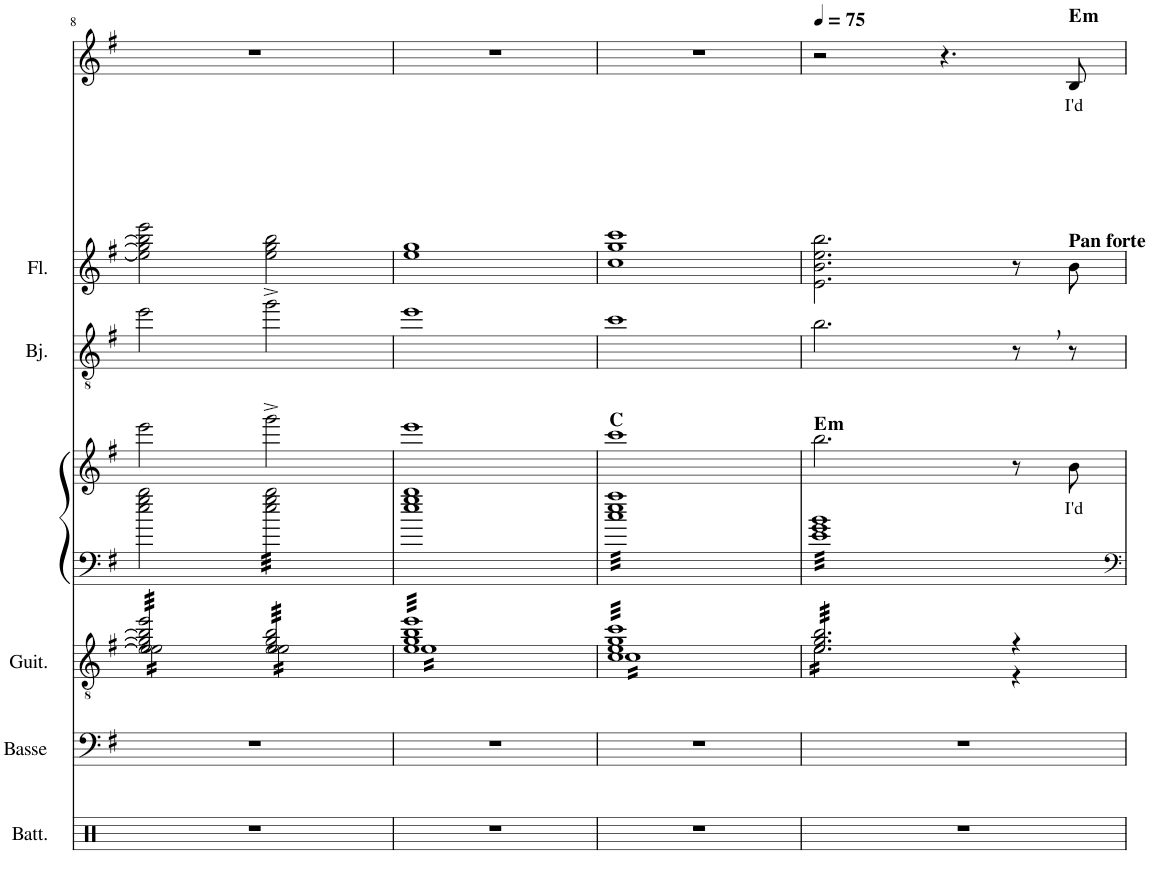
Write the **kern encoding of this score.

**kern	**kern	**kern	**kern	**kern	**text	**harte	**kern	**kern	**kern	**text	**harte
*part7	*part6	*part5	*part4	*part4	*part4	*part4	*part3	*part2	*part1	*part1	*part1
*staff8	*staff7	*staff6	*staff5	*staff4	*staff4	*	*staff3	*staff2	*staff1	*staff1	*
*I"Batterie	*I"Basse acoustique	*I"Guitare classique	*I"Piano-chant	*	*	*	*I"Banjo	*I"Flûte	*I"Piccolo	*	*
*I'Batt.	*I'Basse	*I'Guit.	*I'Pno	*	*	*	*I'Bj.	*I'Fl.	*I'Picc	*	*
!!LO:PB:g=z
*clefX	*clefF4	*clefGv2	*clefF4	*clefG2	*	*	*clefGv2	*clefG2	*clefG2	*	*
*	*Trd7c12	*	*	*	*	*	*	*	*Trd-7c-12	*	*
*k[f#]	*k[f#]	*k[f#]	*k[f#]	*k[f#]	*	*	*k[f#]	*k[f#]	*k[f#]	*	*
*M4/4	*M4/4	*M4/4	*M4/4	*M4/4	*	*	*M4/4	*M4/4	*M4/4	*	*
=8	=8	=8	=8	=8	=8	=8	=8	=8	=8	=8	=8
*	*	*^	*	*	*	*	*	*	*	*	*
*	*	*tremolo	*	*	*	*	*	*	*	*	*	*
1r	1r	32e/] 32g/] 32b/] 32ee/LLL	16e\ 16e\LL	2ee\ 2gg\ 2bb\	2eee\	.	.	2ee\	2ee\] 2gg\] 2bb\] 2eee\	1r	.	.
.	.	32e/ 32g/ 32b/ 32ee/	.	.	.	.	.	.	.	.	.	.
.	.	32e/ 32g/ 32b/ 32ee/	16e\ 16e\	.	.	.	.	.	.	.	.	.
.	.	32e/ 32g/ 32b/ 32ee/	.	.	.	.	.	.	.	.	.	.
.	.	32e/ 32g/ 32b/ 32ee/	16e\ 16e\	.	.	.	.	.	.	.	.	.
.	.	32e/ 32g/ 32b/ 32ee/	.	.	.	.	.	.	.	.	.	.
.	.	32e/ 32g/ 32b/ 32ee/	16e\ 16e\	.	.	.	.	.	.	.	.	.
.	.	32e/ 32g/ 32b/ 32ee/	.	.	.	.	.	.	.	.	.	.
.	.	32e/ 32g/ 32b/ 32ee/	16e\ 16e\	.	.	.	.	.	.	.	.	.
.	.	32e/ 32g/ 32b/ 32ee/	.	.	.	.	.	.	.	.	.	.
.	.	32e/ 32g/ 32b/ 32ee/	16e\ 16e\	.	.	.	.	.	.	.	.	.
.	.	32e/ 32g/ 32b/ 32ee/	.	.	.	.	.	.	.	.	.	.
.	.	32e/ 32g/ 32b/ 32ee/	16e\ 16e\	.	.	.	.	.	.	.	.	.
.	.	32e/ 32g/ 32b/ 32ee/	.	.	.	.	.	.	.	.	.	.
.	.	32e/ 32g/ 32b/ 32ee/	16e\ 16e\JJ	.	.	.	.	.	.	.	.	.
.	.	32e/ 32g/ 32b/ 32ee/JJJ	.	.	.	.	.	.	.	.	.	.
*	*	*	*	*tremolo	*	*	*	*	*	*	*	*
.	.	32e/ 32g/ 32b/LLL	16e\ 16e\LL	32ee\ 32gg\ 32bb\LLL	2ggg^\	.	.	2gg^\	2ee\ 2gg\ 2bb\	.	.	.
.	.	32e/ 32g/ 32b/	.	32ee\ 32gg\ 32bb\	.	.	.	.	.	.	.	.
.	.	32e/ 32g/ 32b/	16e\ 16e\	32ee\ 32gg\ 32bb\	.	.	.	.	.	.	.	.
.	.	32e/ 32g/ 32b/	.	32ee\ 32gg\ 32bb\	.	.	.	.	.	.	.	.
.	.	32e/ 32g/ 32b/	16e\ 16e\	32ee\ 32gg\ 32bb\	.	.	.	.	.	.	.	.
.	.	32e/ 32g/ 32b/	.	32ee\ 32gg\ 32bb\	.	.	.	.	.	.	.	.
.	.	32e/ 32g/ 32b/	16e\ 16e\	32ee\ 32gg\ 32bb\	.	.	.	.	.	.	.	.
.	.	32e/ 32g/ 32b/	.	32ee\ 32gg\ 32bb\	.	.	.	.	.	.	.	.
.	.	32e/ 32g/ 32b/	16e\ 16e\	32ee\ 32gg\ 32bb\	.	.	.	.	.	.	.	.
.	.	32e/ 32g/ 32b/	.	32ee\ 32gg\ 32bb\	.	.	.	.	.	.	.	.
.	.	32e/ 32g/ 32b/	16e\ 16e\	32ee\ 32gg\ 32bb\	.	.	.	.	.	.	.	.
.	.	32e/ 32g/ 32b/	.	32ee\ 32gg\ 32bb\	.	.	.	.	.	.	.	.
.	.	32e/ 32g/ 32b/	16e\ 16e\	32ee\ 32gg\ 32bb\	.	.	.	.	.	.	.	.
.	.	32e/ 32g/ 32b/	.	32ee\ 32gg\ 32bb\	.	.	.	.	.	.	.	.
.	.	32e/ 32g/ 32b/	16e\ 16e\JJ	32ee\ 32gg\ 32bb\	.	.	.	.	.	.	.	.
.	.	32e/ 32g/ 32b/JJJ	.	32ee\ 32gg\ 32bb\JJJ	.	.	.	.	.	.	.	.
*	*	*	*	*Xtremolo	*	*	*	*	*	*	*	*
=9	=9	=9	=9	=9	=9	=9	=9	=9	=9	=9	=9	=9
1r	1r	32e 32g 32b 32eeLLL	16eLL	1ee 1gg 1bb	1eee	.	.	1ee	1ee 1gg	1r	.	.
.	.	32e 32g 32b 32ee	.	.	.	.	.	.	.	.	.	.
.	.	32e 32g 32b 32ee	16e	.	.	.	.	.	.	.	.	.
.	.	32e 32g 32b 32ee	.	.	.	.	.	.	.	.	.	.
.	.	32e 32g 32b 32ee	16e	.	.	.	.	.	.	.	.	.
.	.	32e 32g 32b 32ee	.	.	.	.	.	.	.	.	.	.
.	.	32e 32g 32b 32ee	16e	.	.	.	.	.	.	.	.	.
.	.	32e 32g 32b 32ee	.	.	.	.	.	.	.	.	.	.
.	.	32e 32g 32b 32ee	16e	.	.	.	.	.	.	.	.	.
.	.	32e 32g 32b 32ee	.	.	.	.	.	.	.	.	.	.
.	.	32e 32g 32b 32ee	16e	.	.	.	.	.	.	.	.	.
.	.	32e 32g 32b 32ee	.	.	.	.	.	.	.	.	.	.
.	.	32e 32g 32b 32ee	16e	.	.	.	.	.	.	.	.	.
.	.	32e 32g 32b 32ee	.	.	.	.	.	.	.	.	.	.
.	.	32e 32g 32b 32ee	16e	.	.	.	.	.	.	.	.	.
.	.	32e 32g 32b 32ee	.	.	.	.	.	.	.	.	.	.
.	.	32e 32g 32b 32ee	16e	.	.	.	.	.	.	.	.	.
.	.	32e 32g 32b 32ee	.	.	.	.	.	.	.	.	.	.
.	.	32e 32g 32b 32ee	16e	.	.	.	.	.	.	.	.	.
.	.	32e 32g 32b 32ee	.	.	.	.	.	.	.	.	.	.
.	.	32e 32g 32b 32ee	16e	.	.	.	.	.	.	.	.	.
.	.	32e 32g 32b 32ee	.	.	.	.	.	.	.	.	.	.
.	.	32e 32g 32b 32ee	16e	.	.	.	.	.	.	.	.	.
.	.	32e 32g 32b 32ee	.	.	.	.	.	.	.	.	.	.
.	.	32e 32g 32b 32ee	16e	.	.	.	.	.	.	.	.	.
.	.	32e 32g 32b 32ee	.	.	.	.	.	.	.	.	.	.
.	.	32e 32g 32b 32ee	16e	.	.	.	.	.	.	.	.	.
.	.	32e 32g 32b 32ee	.	.	.	.	.	.	.	.	.	.
.	.	32e 32g 32b 32ee	16e	.	.	.	.	.	.	.	.	.
.	.	32e 32g 32b 32ee	.	.	.	.	.	.	.	.	.	.
.	.	32e 32g 32b 32ee	16eJJ	.	.	.	.	.	.	.	.	.
.	.	32e 32g 32b 32eeJJJ	.	.	.	.	.	.	.	.	.	.
=10	=10	=10	=10	=10	=10	=10	=10	=10	=10	=10	=10	=10
*	*	*	*	*tremolo	*	*	*	*	*	*	*	*
1r	1r	32c 32e 32g 32ccLLL	16cLL	32cc 32ee 32aaLLL	1ccc	.	C:maj	1cc	1cc 1gg 1ccc	1r	.	.
.	.	32c 32e 32g 32cc	.	32cc 32ee 32aa	.	.	.	.	.	.	.	.
.	.	32c 32e 32g 32cc	16c	32cc 32ee 32aa	.	.	.	.	.	.	.	.
.	.	32c 32e 32g 32cc	.	32cc 32ee 32aa	.	.	.	.	.	.	.	.
.	.	32c 32e 32g 32cc	16c	32cc 32ee 32aa	.	.	.	.	.	.	.	.
.	.	32c 32e 32g 32cc	.	32cc 32ee 32aa	.	.	.	.	.	.	.	.
.	.	32c 32e 32g 32cc	16c	32cc 32ee 32aa	.	.	.	.	.	.	.	.
.	.	32c 32e 32g 32cc	.	32cc 32ee 32aa	.	.	.	.	.	.	.	.
.	.	32c 32e 32g 32cc	16c	32cc 32ee 32aa	.	.	.	.	.	.	.	.
.	.	32c 32e 32g 32cc	.	32cc 32ee 32aa	.	.	.	.	.	.	.	.
.	.	32c 32e 32g 32cc	16c	32cc 32ee 32aa	.	.	.	.	.	.	.	.
.	.	32c 32e 32g 32cc	.	32cc 32ee 32aa	.	.	.	.	.	.	.	.
.	.	32c 32e 32g 32cc	16c	32cc 32ee 32aa	.	.	.	.	.	.	.	.
.	.	32c 32e 32g 32cc	.	32cc 32ee 32aa	.	.	.	.	.	.	.	.
.	.	32c 32e 32g 32cc	16c	32cc 32ee 32aa	.	.	.	.	.	.	.	.
.	.	32c 32e 32g 32cc	.	32cc 32ee 32aa	.	.	.	.	.	.	.	.
.	.	32c 32e 32g 32cc	16c	32cc 32ee 32aa	.	.	.	.	.	.	.	.
.	.	32c 32e 32g 32cc	.	32cc 32ee 32aa	.	.	.	.	.	.	.	.
.	.	32c 32e 32g 32cc	16c	32cc 32ee 32aa	.	.	.	.	.	.	.	.
.	.	32c 32e 32g 32cc	.	32cc 32ee 32aa	.	.	.	.	.	.	.	.
.	.	32c 32e 32g 32cc	16c	32cc 32ee 32aa	.	.	.	.	.	.	.	.
.	.	32c 32e 32g 32cc	.	32cc 32ee 32aa	.	.	.	.	.	.	.	.
.	.	32c 32e 32g 32cc	16c	32cc 32ee 32aa	.	.	.	.	.	.	.	.
.	.	32c 32e 32g 32cc	.	32cc 32ee 32aa	.	.	.	.	.	.	.	.
.	.	32c 32e 32g 32cc	16c	32cc 32ee 32aa	.	.	.	.	.	.	.	.
.	.	32c 32e 32g 32cc	.	32cc 32ee 32aa	.	.	.	.	.	.	.	.
.	.	32c 32e 32g 32cc	16c	32cc 32ee 32aa	.	.	.	.	.	.	.	.
.	.	32c 32e 32g 32cc	.	32cc 32ee 32aa	.	.	.	.	.	.	.	.
.	.	32c 32e 32g 32cc	16c	32cc 32ee 32aa	.	.	.	.	.	.	.	.
.	.	32c 32e 32g 32cc	.	32cc 32ee 32aa	.	.	.	.	.	.	.	.
.	.	32c 32e 32g 32cc	16cJJ	32cc 32ee 32aa	.	.	.	.	.	.	.	.
.	.	32c 32e 32g 32ccJJJ	.	32cc 32ee 32aaJJJ	.	.	.	.	.	.	.	.
=11	=11	=11	=11	=11	=11	=11	=11	=11	=11	=11	=11	=11
*	*	*	*	*	*	*	*	*	*	*MM75	*	*
!	!	!	!	!	!	!	!LO:H:kt=m	!	!	!	!	!
1r	1r	32e/ 32g/ 32b/LLL	16e\LL	32e 32g 32bLLL	2.bb\	.	E:min	2.b\	2.e\ 2.b\ 2.ee\ 2.bb\	2r	.	.
.	.	32e/ 32g/ 32b/	.	32e 32g 32b	.	.	.	.	.	.	.	.
.	.	32e/ 32g/ 32b/	16e\	32e 32g 32b	.	.	.	.	.	.	.	.
.	.	32e/ 32g/ 32b/	.	32e 32g 32b	.	.	.	.	.	.	.	.
.	.	32e/ 32g/ 32b/	16e\	32e 32g 32b	.	.	.	.	.	.	.	.
.	.	32e/ 32g/ 32b/	.	32e 32g 32b	.	.	.	.	.	.	.	.
.	.	32e/ 32g/ 32b/	16e\	32e 32g 32b	.	.	.	.	.	.	.	.
.	.	32e/ 32g/ 32b/	.	32e 32g 32b	.	.	.	.	.	.	.	.
.	.	32e/ 32g/ 32b/	16e\	32e 32g 32b	.	.	.	.	.	.	.	.
.	.	32e/ 32g/ 32b/	.	32e 32g 32b	.	.	.	.	.	.	.	.
.	.	32e/ 32g/ 32b/	16e\	32e 32g 32b	.	.	.	.	.	.	.	.
.	.	32e/ 32g/ 32b/	.	32e 32g 32b	.	.	.	.	.	.	.	.
.	.	32e/ 32g/ 32b/	16e\	32e 32g 32b	.	.	.	.	.	.	.	.
.	.	32e/ 32g/ 32b/	.	32e 32g 32b	.	.	.	.	.	.	.	.
.	.	32e/ 32g/ 32b/	16e\	32e 32g 32b	.	.	.	.	.	.	.	.
.	.	32e/ 32g/ 32b/	.	32e 32g 32b	.	.	.	.	.	.	.	.
.	.	32e/ 32g/ 32b/	16e\	32e 32g 32b	.	.	.	.	.	4.r	.	.
.	.	32e/ 32g/ 32b/	.	32e 32g 32b	.	.	.	.	.	.	.	.
.	.	32e/ 32g/ 32b/	16e\	32e 32g 32b	.	.	.	.	.	.	.	.
.	.	32e/ 32g/ 32b/	.	32e 32g 32b	.	.	.	.	.	.	.	.
.	.	32e/ 32g/ 32b/	16e\	32e 32g 32b	.	.	.	.	.	.	.	.
.	.	32e/ 32g/ 32b/	.	32e 32g 32b	.	.	.	.	.	.	.	.
.	.	32e/ 32g/ 32b/	16e\JJ	32e 32g 32b	.	.	.	.	.	.	.	.
.	.	32e/ 32g/ 32b/JJJ	.	32e 32g 32b	.	.	.	.	.	.	.	.
*	*	*Xtremolo	*	*	*	*	*	*	*	*	*	*
.	.	4r	4r	32e 32g 32b	8r	.	.	8r	8r	.	.	.
.	.	.	.	32e 32g 32b	.	.	.	.	.	.	.	.
.	.	.	.	32e 32g 32b	.	.	.	.	.	.	.	.
.	.	.	.	32e 32g 32b	.	.	.	.	.	.	.	.
!	!	!	!	!	!	!	!	!	!LO:TX:a:B:t=Pan forte	!	!	!
!	!	!	!	!	!	!LO:LY:b	!	!	!	!	!LO:LY:b	!LO:H:kt=m
.	.	.	.	32e 32g 32b	8b\	I'd	.	8r	8b\	8B/	I'd	E:min
.	.	.	.	32e 32g 32b	.	.	.	.	.	.	.	.
.	.	.	.	32e 32g 32b	.	.	.	.	.	.	.	.
.	.	.	.	32e 32g 32bJJJ	.	.	.	.	.	.	.	.
*	*	*	*	*Xtremolo	*	*	*	*	*	*	*	*
*	*	*v	*v	*	*	*	*	*	*	*	*	*
=	=	=	=	=	=	=	=	=	=	=	=
*-	*-	*-	*-	*-	*-	*-	*-	*-	*-	*-	*-
